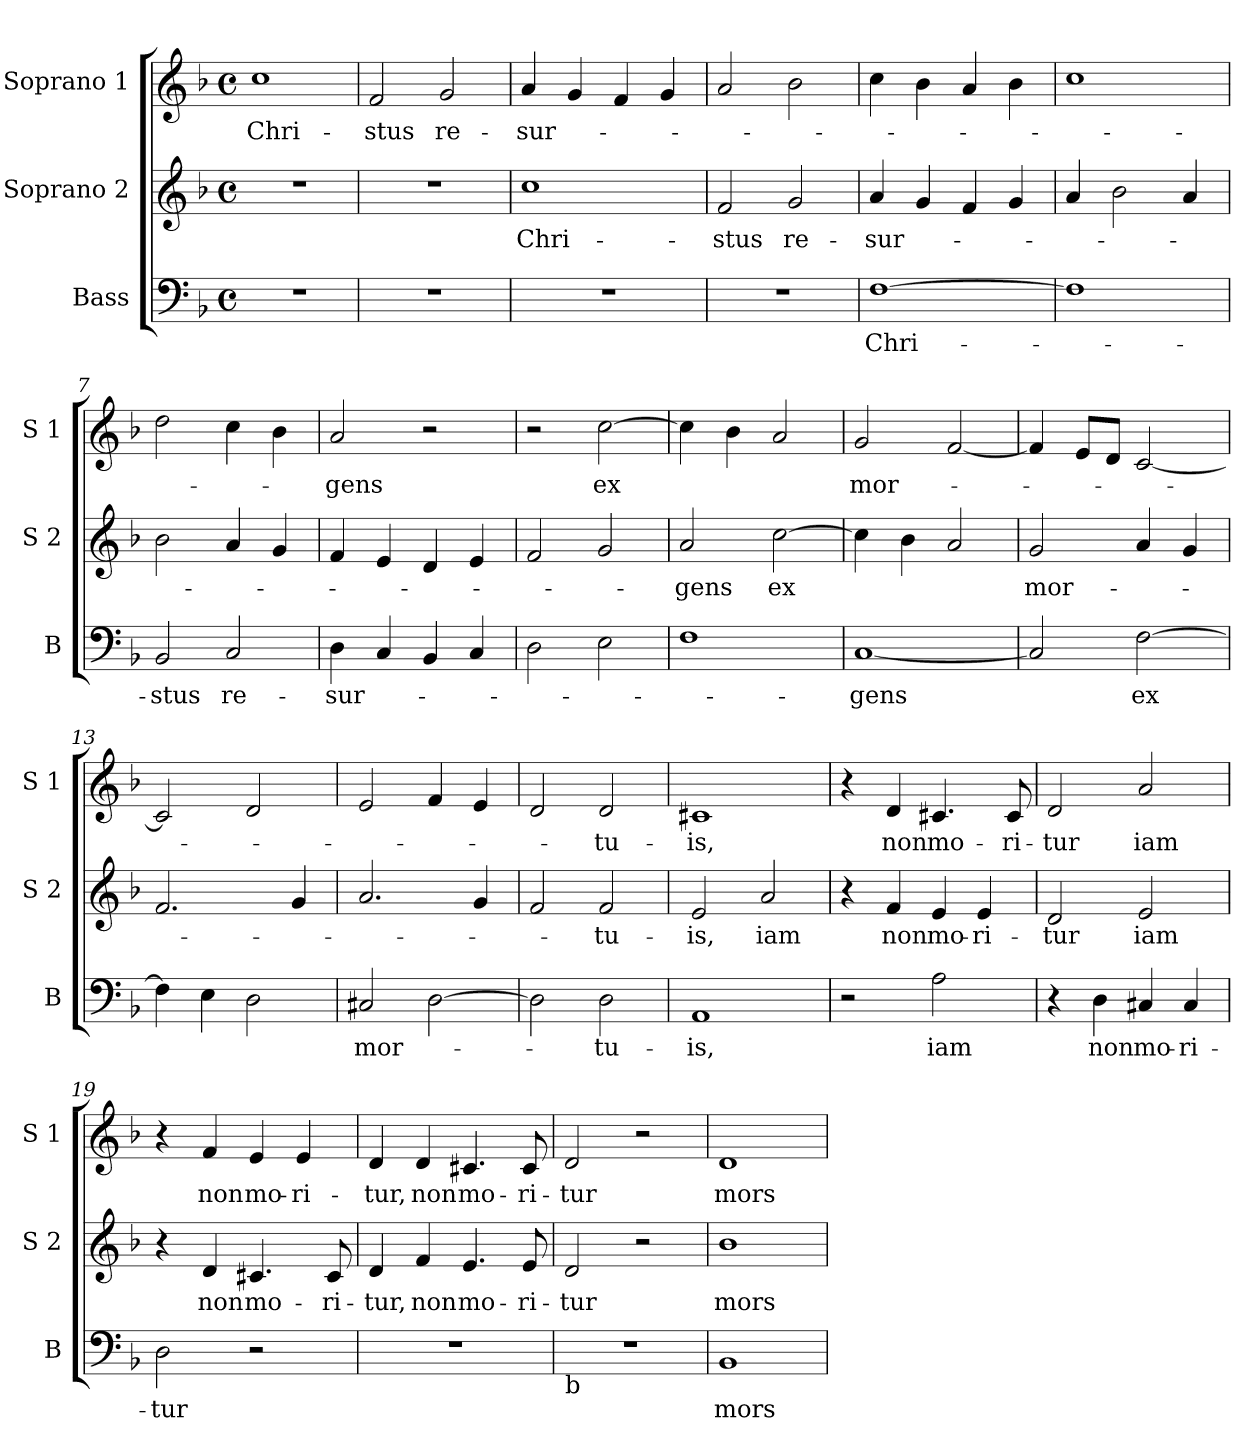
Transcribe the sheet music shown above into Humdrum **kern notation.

**kern	**text	**kern	**text	**kern	**text
*part3	*part3	*part2	*part2	*part1	*part1
*staff3	*staff3	*staff2	*staff2	*staff1	*staff1
*I"Bass	*	*I"Soprano 2	*	*I"Soprano 1	*
*I'B	*	*I'S 2	*	*I'S 1	*
*clefF4	*	*clefG2	*	*clefG2	*
*k[b-]	*	*k[b-]	*	*k[b-]	*
*F:	*	*F:	*	*F:	*
*M4/4	*	*M4/4	*	*M4/4	*
*met(c)	*	*met(c)	*	*met(c)	*
=1	=1	=1	=1	=1	=1
!	!	!	!	!	!LO:LY:b
1r	.	1r	.	1cc	Chri-
=2	=2	=2	=2	=2	=2
!	!	!	!	!	!LO:LY:b
1r	.	1r	.	2f/	-stus
!	!	!	!	!	!LO:LY:b
.	.	.	.	2g/	re-
=3	=3	=3	=3	=3	=3
!	!	!	!LO:LY:b	!	!LO:LY:b
1r	.	1cc	Chri-	4a/	-sur-
.	.	.	.	4g/	.
.	.	.	.	4f/	.
.	.	.	.	4g/	.
=4	=4	=4	=4	=4	=4
!	!	!	!LO:LY:b	!	!
1r	.	2f/	-stus	2a/	.
!	!	!	!LO:LY:b	!	!
.	.	2g/	re-	2b-\	.
=5	=5	=5	=5	=5	=5
!	!LO:LY:b	!	!LO:LY:b	!	!
[1F	Chri-	4a/	-sur-	4cc\	.
.	.	4g/	.	4b-\	.
.	.	4f/	.	4a/	.
.	.	4g/	.	4b-\	.
!!LO:LB:g=z
=6	=6	=6	=6	=6	=6
1F]	.	4a/	.	1cc	.
.	.	2b-\	.	.	.
.	.	4a/	.	.	.
=7	=7	=7	=7	=7	=7
!	!LO:LY:b	!	!	!	!
2BB-/	-stus	2b-\	.	2dd\	.
!	!LO:LY:b	!	!	!	!
2C/	re-	4a/	.	4cc\	.
.	.	4g/	.	4b-\	.
=8	=8	=8	=8	=8	=8
!	!LO:LY:b	!	!	!	!LO:LY:b
4D\	-sur-	4f/	.	2a/	-gens
4C/	.	4e/	.	.	.
4BB-/	.	4d/	.	2r	.
4C/	.	4e/	.	.	.
=9	=9	=9	=9	=9	=9
2D\	.	2f/	.	2r	.
!	!	!	!	!	!LO:LY:b
2E\	.	2g/	.	[2cc\	ex
=10	=10	=10	=10	=10	=10
!	!	!	!LO:LY:b	!	!
1F	.	2a/	-gens	4cc\]	.
.	.	.	.	4b-\	.
!	!	!	!LO:LY:b	!	!
.	.	[2cc\	ex	2a/	.
=11	=11	=11	=11	=11	=11
!	!LO:LY:b	!	!	!	!LO:LY:b
[1C	-gens	4cc\]	.	2g/	mor-
.	.	4b-\	.	.	.
.	.	2a/	.	[2f/	.
!!LO:LB:g=z
=12	=12	=12	=12	=12	=12
!	!	!	!LO:LY:b	!	!
2C/]	.	2g/	mor-	4f/]	.
.	.	.	.	8e/L	.
.	.	.	.	8d/J	.
!	!LO:LY:b	!	!	!	!
[2F\	ex	4a/	.	[2c/	.
.	.	4g/	.	.	.
=13	=13	=13	=13	=13	=13
4F\]	.	2.f/	.	2c/]	.
4E\	.	.	.	.	.
2D\	.	.	.	2d/	.
.	.	4g/	.	.	.
=14	=14	=14	=14	=14	=14
!	!LO:LY:b	!	!	!	!
2C#X/	mor-	2.a/	.	2e/	.
[2D\	.	.	.	4f/	.
.	.	4g/	.	4e/	.
=15	=15	=15	=15	=15	=15
2D\]	.	2f/	.	2d/	.
!	!LO:LY:b	!	!LO:LY:b	!	!LO:LY:b
2D\	-tu-	2f/	-tu-	2d/	-tu-
=16	=16	=16	=16	=16	=16
!	!LO:LY:b	!	!LO:LY:b	!	!LO:LY:b
1AA	-is,	2e/	-is,	1c#X	-is,
!	!	!	!LO:LY:b	!	!
.	.	2a/	iam	.	.
=17	=17	=17	=17	=17	=17
2r	.	4r	.	4r	.
!	!	!	!LO:LY:b	!	!LO:LY:b
.	.	4f/	non	4d/	non
!	!LO:LY:b	!	!LO:LY:b	!	!LO:LY:b
2A\	iam	4e/	mo-	4.c#X/	mo-
!	!	!	!LO:LY:b	!	!
.	.	4e/	-ri-	.	.
!	!	!	!	!	!LO:LY:b
.	.	.	.	8c#/	-ri-
!!LO:PB:g=z
=18	=18	=18	=18	=18	=18
!	!	!	!LO:LY:b	!	!LO:LY:b
4r	.	2d/	-tur	2d/	-tur
!	!LO:LY:b	!	!	!	!
4D\	non	.	.	.	.
!	!LO:LY:b	!	!LO:LY:b	!	!LO:LY:b
4C#X/	mo-	2e/	iam	2a/	iam
!	!LO:LY:b	!	!	!	!
4C#/	-ri-	.	.	.	.
=19	=19	=19	=19	=19	=19
!	!LO:LY:b	!	!	!	!
2D\	-tur	4r	.	4r	.
!	!	!	!LO:LY:b	!	!LO:LY:b
.	.	4d/	non	4f/	non
!	!	!	!LO:LY:b	!	!LO:LY:b
2r	.	4.c#X/	mo-	4e/	mo-
!	!	!	!	!	!LO:LY:b
.	.	.	.	4e/	-ri-
!	!	!	!LO:LY:b	!	!
.	.	8c#/	-ri-	.	.
=20	=20	=20	=20	=20	=20
!	!	!	!LO:LY:b	!	!LO:LY:b
1r	.	4d/	-tur,	4d/	-tur,
!	!	!	!LO:LY:b	!	!LO:LY:b
.	.	4f/	non	4d/	non
!	!	!	!LO:LY:b	!	!LO:LY:b
.	.	4.e/	mo-	4.c#X/	mo-
!	!	!	!LO:LY:b	!	!LO:LY:b
.	.	8e/	-ri-	8c#/	-ri-
=21	=21	=21	=21	=21	=21
!LO:TX:b:t=b	!	!	!	!	!
!	!	!	!LO:LY:b	!	!LO:LY:b
1r	.	2d/	-tur	2d/	-tur
.	.	2r	.	2r	.
=22	=22	=22	=22	=22	=22
!	!LO:LY:b	!	!LO:LY:b	!	!LO:LY:b
1BB-	mors	1b-	mors	1d	mors
=	=	=	=	=	=
*-	*-	*-	*-	*-	*-
